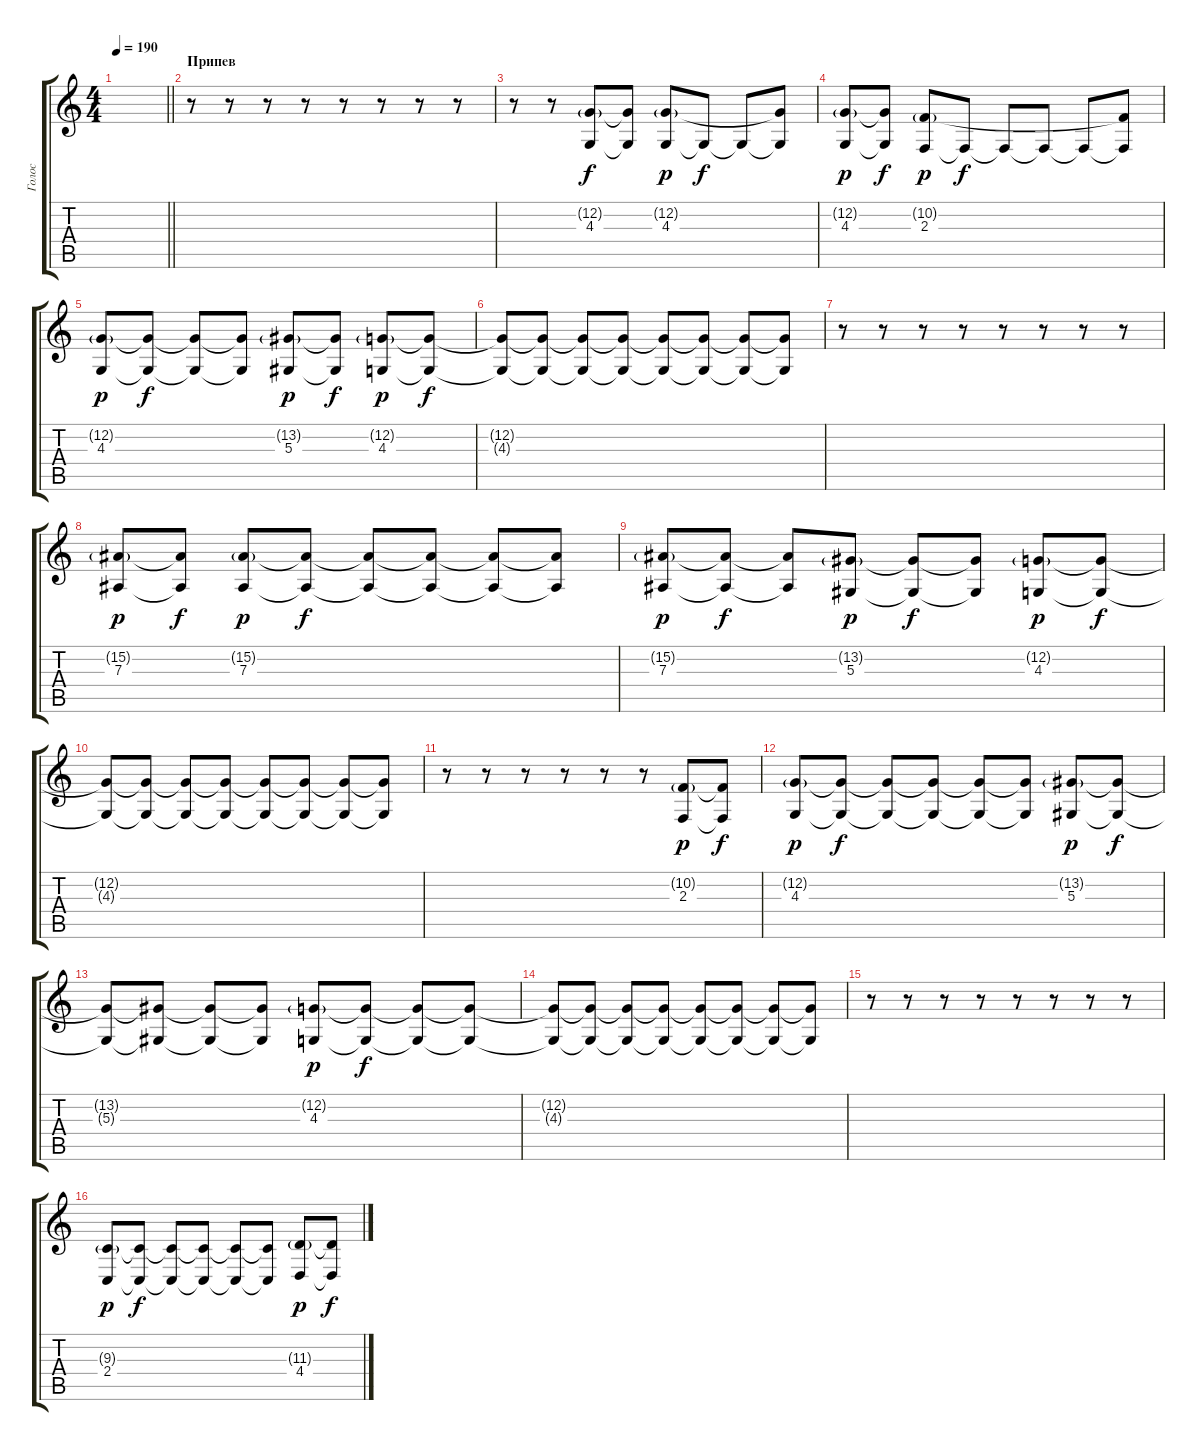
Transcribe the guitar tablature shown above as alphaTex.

\track ("Голос" "Голос") {instrument baritonesax}
\staff {score tabs}
\tuning (C4 G3 Eb3 Bb2 F2 C2) {hide}
\ts (4 4)
\tempo 190
\clef g2
\barLineRight lightlight
\ks c
|
\section ("" "Припев")
r.8 r.8 r.8 r.8 r.8 r.8 r.8 r.8 |
r.8 r.8 (12.2{g} 4.3).8 (12.2{t} 4.3{t}).8{dy f} (12.2{g} 4.3).8{dy p} 4.3{t}.8{dy f} 4.3{t}.8 (12.2{t} 4.3{t}).8 |
(12.2{g} 4.3).8{dy p} (12.2{t} 4.3{t}).8{dy f} (10.2{g} 2.3).8{dy p} 2.3{t}.8{dy f} 2.3{t}.8 2.3{t}.8 2.3{t}.8 (10.2{t} 2.3{t}).8 |
(12.2{g} 4.3).8{dy p} (12.2{t} 4.3{t}).8{dy f} (12.2{t} 4.3{t}).8 (12.2{t} 4.3{t}).8 (13.2{g} 5.3).8{dy p} (13.2{t} 5.3{t}).8{dy f} (12.2{g} 4.3).8{dy p} (12.2{t} 4.3{t}).8{dy f} |
(12.2{t} 4.3{t}).8 (12.2{t} 4.3{t}).8 (12.2{t} 4.3{t}).8 (12.2{t} 4.3{t}).8 (12.2{t} 4.3{t}).8 (12.2{t} 4.3{t}).8 (12.2{t} 4.3{t}).8 (12.2{t} 4.3{t}).8 |
r.8 r.8 r.8 r.8 r.8 r.8 r.8 r.8 |
(15.2{g} 7.3).8{dy p} (15.2{t} 7.3{t}).8{dy f} (15.2{g} 7.3).8{dy p} (15.2{t} 7.3{t}).8{dy f} (15.2{t} 7.3{t}).8 (15.2{t} 7.3{t}).8 (15.2{t} 7.3{t}).8 (15.2{t} 7.3{t}).8 |
(15.2{g} 7.3).8{dy p} (15.2{t} 7.3{t}).8{dy f} (15.2{t} 7.3{t}).8 (13.2{g} 5.3).8{dy p} (13.2{t} 5.3{t}).8{dy f} (13.2{t} 5.3{t}).8 (12.2{g} 4.3).8{dy p} (12.2{t} 4.3{t}).8{dy f} |
(12.2{t} 4.3{t}).8 (12.2{t} 4.3{t}).8 (12.2{t} 4.3{t}).8 (12.2{t} 4.3{t}).8 (12.2{t} 4.3{t}).8 (12.2{t} 4.3{t}).8 (12.2{t} 4.3{t}).8 (12.2{t} 4.3{t}).8 |
r.8 r.8 r.8 r.8 r.8 r.8 (10.2{g} 2.3).8{dy p} (10.2{t} 2.3{t}).8{dy f} |
(12.2{g} 4.3).8{dy p} (12.2{t} 4.3{t}).8{dy f} (12.2{t} 4.3{t}).8 (12.2{t} 4.3{t}).8 (12.2{t} 4.3{t}).8 (12.2{t} 4.3{t}).8 (13.2{g} 5.3).8{dy p} (13.2{t} 5.3{t}).8{dy f} |
(13.2{t} 5.3{t}).8 (13.2{t} 5.3{t}).8 (13.2{t} 5.3{t}).8 (13.2{t} 5.3{t}).8 (12.2{g} 4.3).8{dy p} (12.2{t} 4.3{t}).8{dy f} (12.2{t} 4.3{t}).8 (12.2{t} 4.3{t}).8 |
(12.2{t} 4.3{t}).8 (12.2{t} 4.3{t}).8 (12.2{t} 4.3{t}).8 (12.2{t} 4.3{t}).8 (12.2{t} 4.3{t}).8 (12.2{t} 4.3{t}).8 (12.2{t} 4.3{t}).8 (12.2{t} 4.3{t}).8 |
r.8 r.8 r.8 r.8 r.8 r.8 r.8 r.8 |
(9.3{g} 2.4).8{dy p} (9.3{t} 2.4{t}).8{dy f} (9.3{t} 2.4{t}).8 (9.3{t} 2.4{t}).8 (9.3{t} 2.4{t}).8 (9.3{t} 2.4{t}).8 (11.3{g} 4.4).8{dy p} (11.3{t} 4.4{t}).8{dy f}
